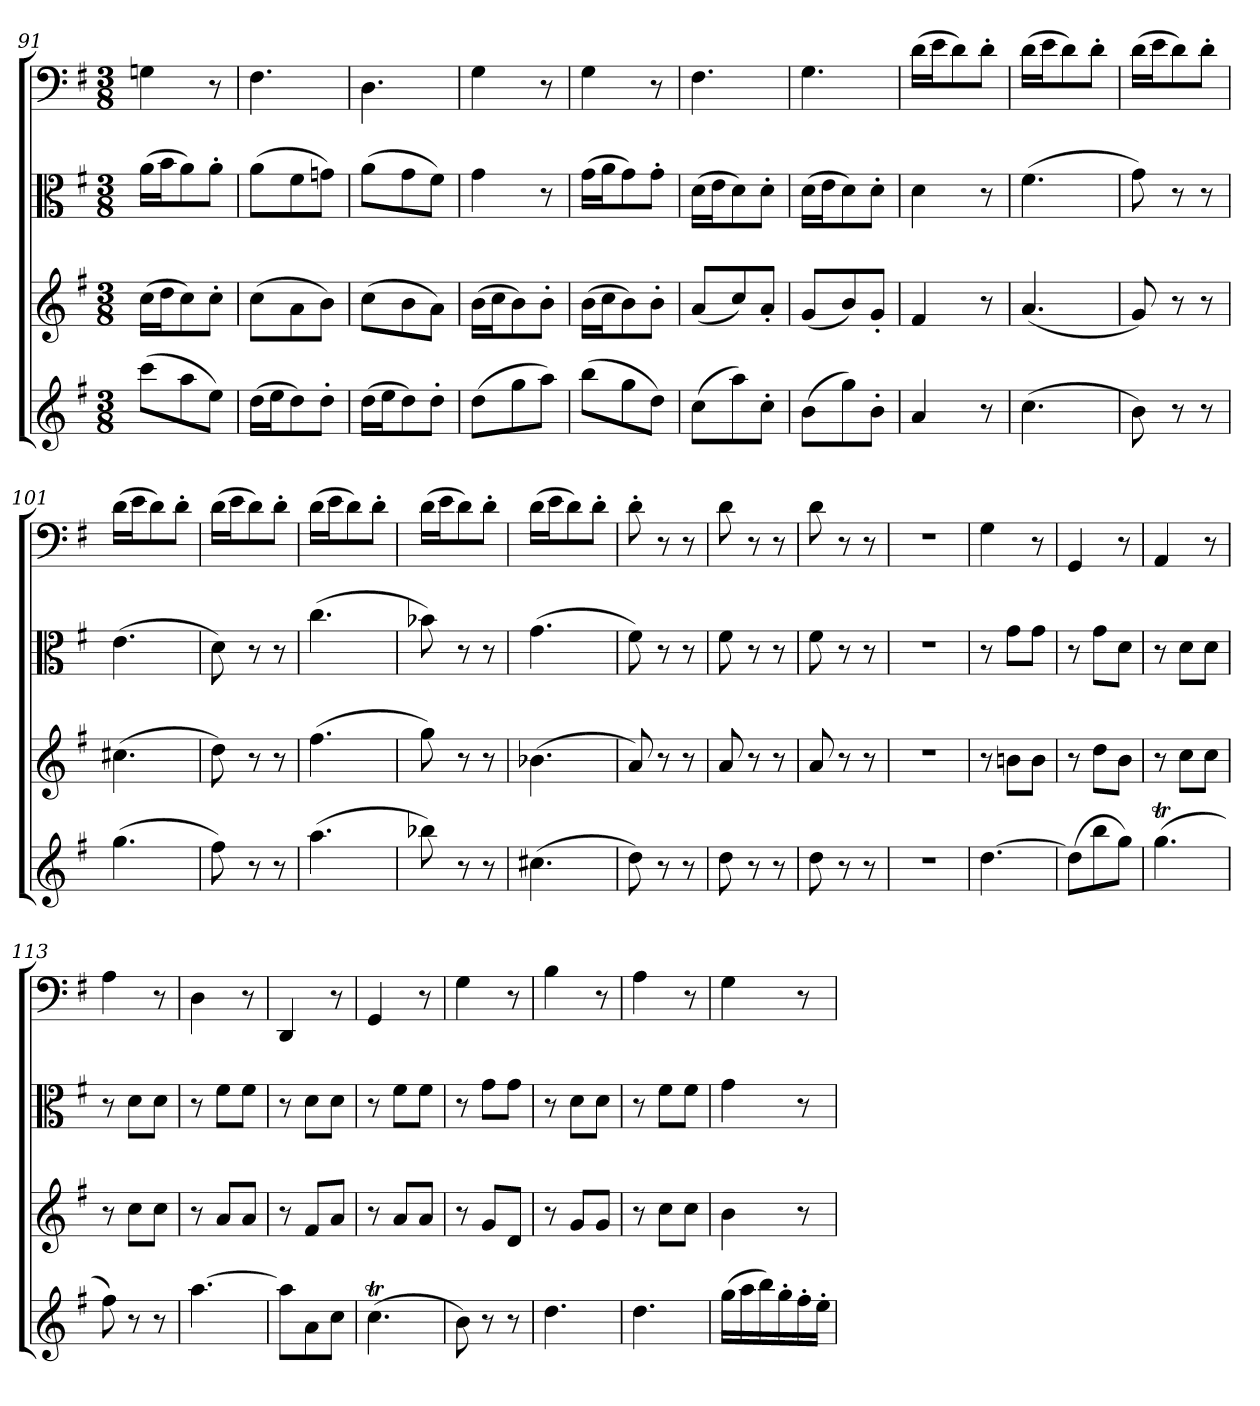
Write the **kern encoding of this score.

**kern	**kern	**kern	**kern
*part4	*part3	*part2	*part1
*staff4	*staff3	*staff2	*staff1
*clefG2	*clefG2	*clefC3	*clefF4
*k[f#]	*k[f#]	*k[f#]	*k[f#]
*G:	*G:	*G:	*G:
*M3/8	*M3/8	*M3/8	*M3/8
=91	=91	=91	=91
(8ccc\L	(16cc\LL	(16a\LL	4Gn
.	16dd\J	16b\J	.
8aa\	8cc\)	8a\)	.
8ee\J)	8cc'\J	8a'\J	8r
=92	=92	=92	=92
(16dd\LL	(8cc\L	(8a\L	4.F#
16ee\J	.	.	.
8dd\)	8a\	8f#\	.
8dd'\J	8b\J)	8gn\J)	.
=93	=93	=93	=93
(16dd\LL	(8cc\L	(8a\L	4.D
16ee\J	.	.	.
8dd\)	8b\	8g\	.
8dd'\J	8a\J)	8f#\J)	.
=94	=94	=94	=94
(8dd\L	(16b\LL	4g	4G
.	16cc\J	.	.
8gg\	8b\)	.	.
8aa\J)	8b'\J	8r	8r
=95	=95	=95	=95
(8bb\L	(16b\LL	(16g\LL	4G
.	16cc\J	16a\J	.
8gg\	8b\)	8g\)	.
8dd\J)	8b'\J	8g'\J	8r
=96	=96	=96	=96
(8cc\L	(8a/L	(16d\LL	4.F#
.	.	16e\J	.
8aa\)	8cc/)	8d\)	.
8cc'\J	8a'/J	8d'\J	.
=97	=97	=97	=97
(8b\L	(8g/L	(16d\LL	4.G
.	.	16e\J	.
8gg\)	8b/)	8d\)	.
8b'\J	8g'/J	8d'\J	.
=98	=98	=98	=98
4a	4f#	4d	(16d\LL
.	.	.	16e\J
.	.	.	8d\)
8r	8r	8r	8d'\J
=99	=99	=99	=99
(4.cc	(4.a	(4.f#	(16d\LL
.	.	.	16e\J
.	.	.	8d\)
.	.	.	8d'\J
=100	=100	=100	=100
8b)	8g)	8g)	(16d\LL
.	.	.	16e\J
8r	8r	8r	8d\)
8r	8r	8r	8d'\J
=101	=101	=101	=101
(4.gg	(4.cc#X	(4.e	(16d\LL
.	.	.	16e\J
.	.	.	8d\)
.	.	.	8d'\J
=102	=102	=102	=102
8ff#)	8dd)	8d)	(16d\LL
.	.	.	16e\J
8r	8r	8r	8d\)
8r	8r	8r	8d'\J
=103	=103	=103	=103
(4.aa	(4.ff#	(4.cc	(16d\LL
.	.	.	16e\J
.	.	.	8d\)
.	.	.	8d'\J
=104	=104	=104	=104
8bb-X)	8gg)	8b-X)	(16d\LL
.	.	.	16e\J
8r	8r	8r	8d\)
8r	8r	8r	8d'\J
=105	=105	=105	=105
(4.cc#X	(4.b-X	(4.g	(16d\LL
.	.	.	16e\J
.	.	.	8d\)
.	.	.	8d'\J
=106	=106	=106	=106
8dd)	8a)	8f#)	8d'
8r	8r	8r	8r
8r	8r	8r	8r
=107	=107	=107	=107
8dd	8a	8f#	8d
8r	8r	8r	8r
8r	8r	8r	8r
=108	=108	=108	=108
8dd	8a	8f#	8d
8r	8r	8r	8r
8r	8r	8r	8r
=109	=109	=109	=109
4.r	4.r	4.r	4.r
=110	=110	=110	=110
[4.dd	8r	8r	4G
.	8bn\L	8g\L	.
.	8b\J	8g\J	8r
=111	=111	=111	=111
(8dd\L]	8r	8r	4GG
8bb\	8dd\L	8g\L	.
8gg\J)	8b\J	8d\J	8r
=112	=112	=112	=112
(4.ggT	8r	8r	4AA
.	8cc\L	8d\L	.
.	8cc\J	8d\J	8r
=113	=113	=113	=113
8ff#)	8r	8r	4A
8r	8cc\L	8d\L	.
8r	8cc\J	8d\J	8r
=114	=114	=114	=114
[4.aa	8r	8r	4D
.	8a/L	8f#\L	.
.	8a/J	8f#\J	8r
=115	=115	=115	=115
8aa\L]	8r	8r	4DD
8a\	8f#/L	8d\L	.
8cc\J	8a/J	8d\J	8r
=116	=116	=116	=116
(4.ccT	8r	8r	4GG
.	8a/L	8f#\L	.
.	8a/J	8f#\J	8r
=117	=117	=117	=117
8b)	8r	8r	4G
8r	8g/L	8g\L	.
8r	8d/J	8g\J	8r
=118	=118	=118	=118
4.dd	8r	8r	4B
.	8g/L	8d\L	.
.	8g/J	8d\J	8r
=119	=119	=119	=119
4.dd	8r	8r	4A
.	8cc\L	8f#\L	.
.	8cc\J	8f#\J	8r
=120	=120	=120	=120
(16gg\LL	4b	4g	4G
16aa\	.	.	.
16bb\)	.	.	.
16gg'\	.	.	.
16ff#'\	8r	8r	8r
16ee'\JJ	.	.	.
=	=	=	=
*-	*-	*-	*-
